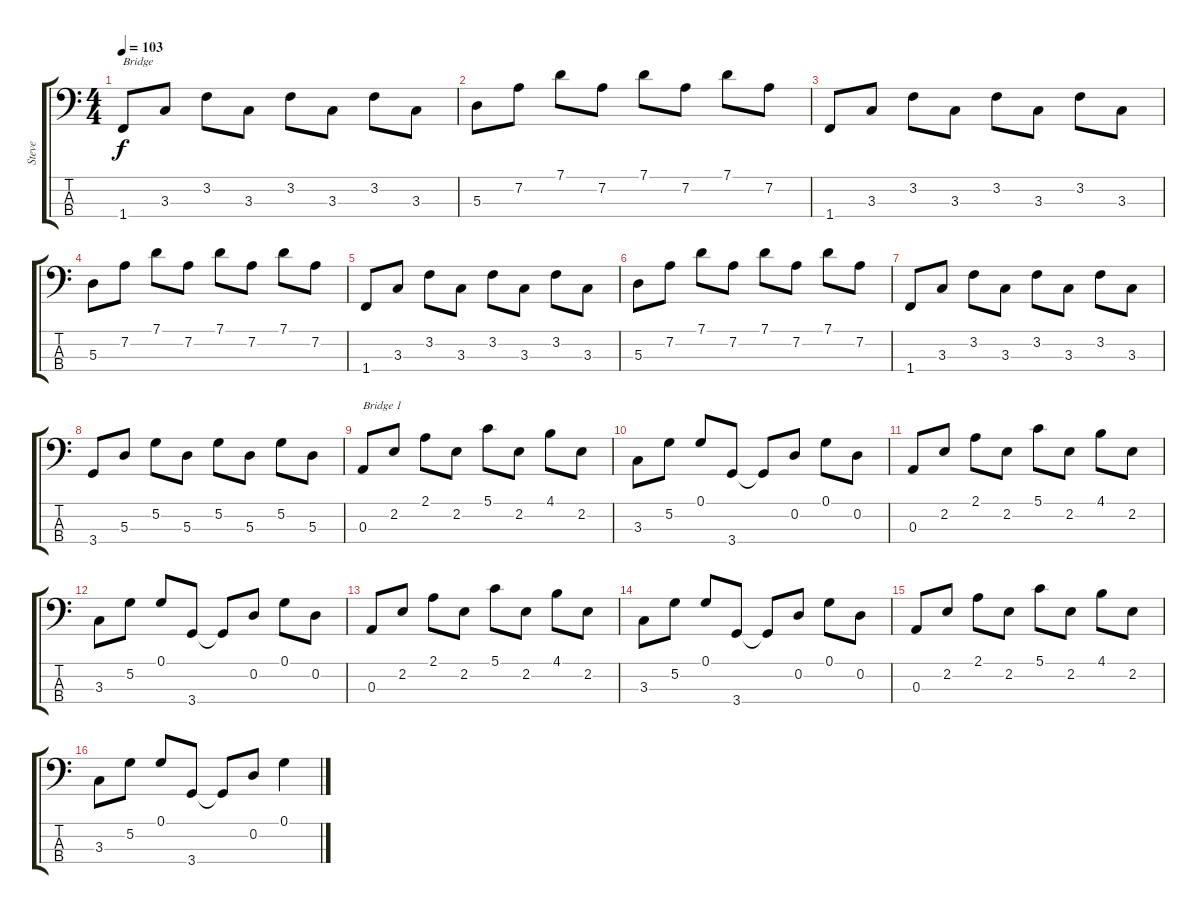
\track ("Steve" "Steve") {instrument electricbassfinger}
\staff {score tabs}
\tuning (G2 D2 A1 E1) {hide}
\ts (4 4)
\tempo 103
\clef f4
\ks c
1.4.8{txt "Bridge" dy f} 3.3.8 3.2.8 3.3.8 3.2.8 3.3.8 3.2.8 3.3.8 |
5.3.8 7.2.8 7.1.8 7.2.8 7.1.8 7.2.8 7.1.8 7.2.8 |
1.4.8 3.3.8 3.2.8 3.3.8 3.2.8 3.3.8 3.2.8 3.3.8 |
5.3.8 7.2.8 7.1.8 7.2.8 7.1.8 7.2.8 7.1.8 7.2.8 |
1.4.8 3.3.8 3.2.8 3.3.8 3.2.8 3.3.8 3.2.8 3.3.8 |
5.3.8 7.2.8 7.1.8 7.2.8 7.1.8 7.2.8 7.1.8 7.2.8 |
1.4.8 3.3.8 3.2.8 3.3.8 3.2.8 3.3.8 3.2.8 3.3.8 |
3.4.8 5.3.8 5.2.8 5.3.8 5.2.8 5.3.8 5.2.8 5.3.8 |
0.3.8{txt "Bridge 1" volume 10} 2.2.8 2.1.8 2.2.8 5.1.8 2.2.8 4.1.8 2.2.8 |
3.3.8 5.2.8 0.1.8 3.4.8 3.4{t}.8 0.2.8 0.1.8 0.2.8 |
0.3.8 2.2.8 2.1.8 2.2.8 5.1.8 2.2.8 4.1.8 2.2.8 |
3.3.8 5.2.8 0.1.8 3.4.8 3.4{t}.8 0.2.8 0.1.8 0.2.8 |
0.3.8 2.2.8 2.1.8 2.2.8 5.1.8 2.2.8 4.1.8 2.2.8 |
3.3.8 5.2.8 0.1.8 3.4.8 3.4{t}.8 0.2.8 0.1.8 0.2.8 |
0.3.8 2.2.8 2.1.8 2.2.8 5.1.8 2.2.8 4.1.8 2.2.8 |
3.3.8 5.2.8 0.1.8 3.4.8 3.4{t}.8 0.2.8 0.1.4
